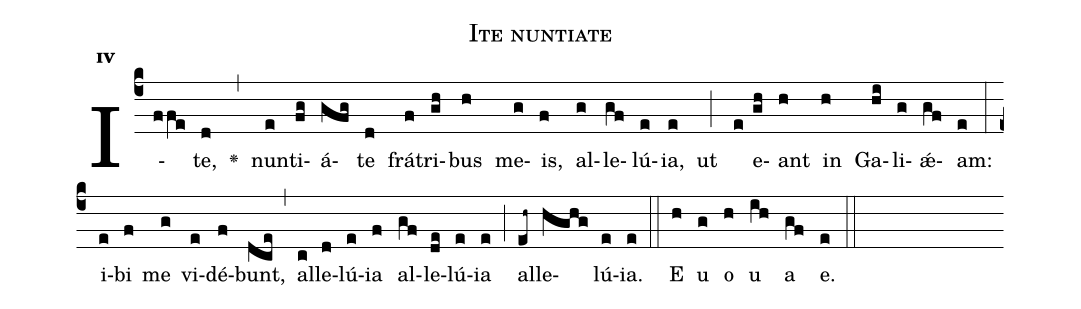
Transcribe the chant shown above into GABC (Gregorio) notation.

name:Ite nuntiate;
office-part:Antiphona;
mode:4;
%%
initial-style: 1;
name: Ite nuntiate
book: Antiphonae & Responsoria/Tomus II, p. 148;
occasion: Dominica Paschae in Resurrectione Domini;
office-part: Vesperae Ant 3;
user-notes: ;
commentary: ;
annotation: 4e;
centering-scheme: english;
fontsize: 12;
font: OFLSortsMillGoudy;
height: 11;
width: 4.5;
%%
(c4)I(ffe)te,(d) <v>\greheightstar</v>(,) nun(e)ti(fg)á(gfg)te(d) frá(f)tri(gh)bus(h) me(g)is,(f) al(g)le(gf)lú(e)ia,(e) ut(;e) e(gh)ant(h) in(h) Ga(hi)li(g)ǽ(gf)am:(e) (:) i(e)bi(f) me(g) vi(e)dé(f)bunt,(dce) (,) al(c)le(d)lú(e)ia(f) al(gf)le(de)lú(e)ia(e) (;) al(eh~)le(hghg)lú(e)ia.(e) (::)
E(h) u(g) o(h) u(ih) a(gf) e.(e) (::)
